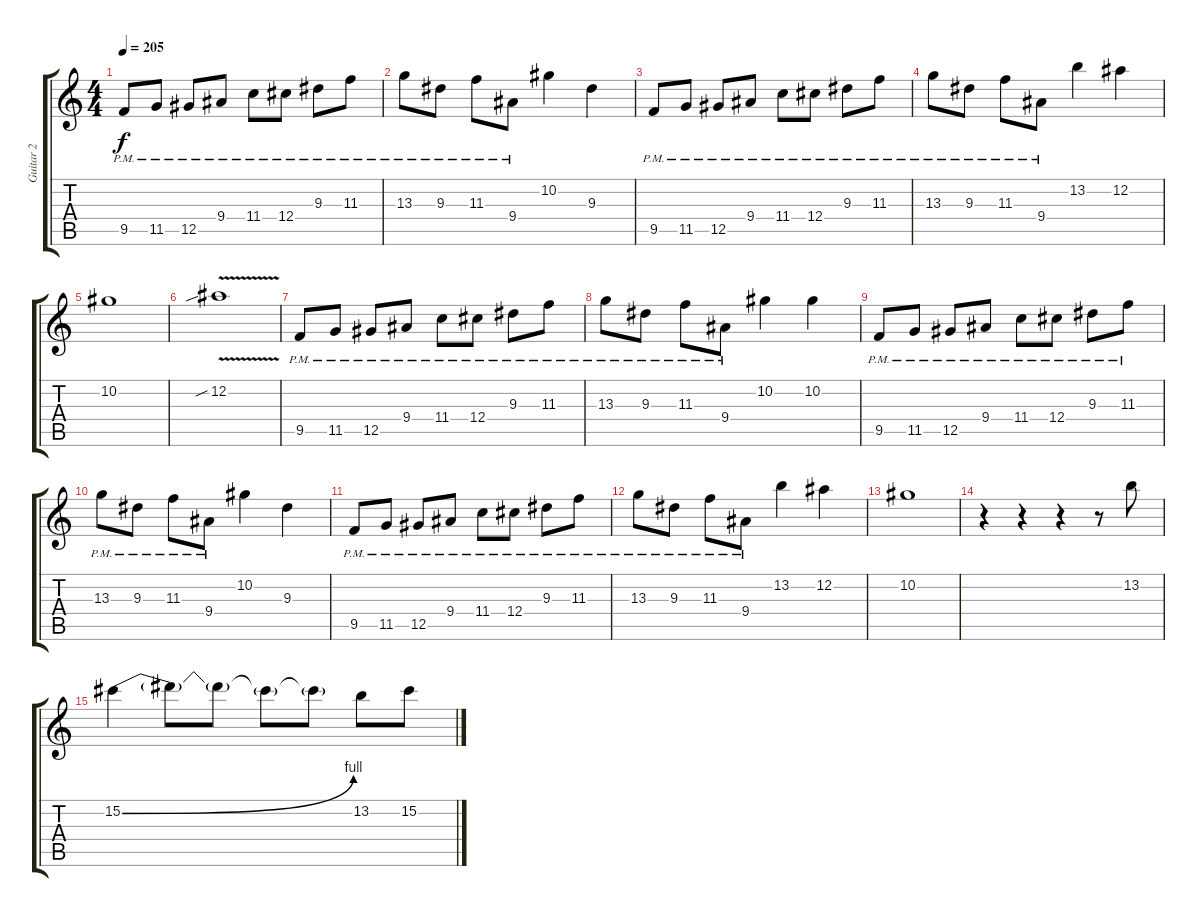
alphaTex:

\track ("Guitar 2" "Guitar 2") {instrument distortionguitar}
\staff {score tabs}
\tuning (Eb4 Bb3 Gb3 Db3 Ab2 Eb2) {hide}
\ts (4 4)
\tempo 205
\clef g2
\ks c
9.5{pm}.8{dy f} 11.5{pm}.8 12.5{pm}.8 9.4{pm}.8 11.4{pm}.8 12.4{pm}.8 9.3{pm}.8 11.3{pm}.8 |
13.3{pm}.8 9.3{pm}.8 11.3{pm}.8 9.4{pm}.8 10.2.4 9.3.4 |
9.5{pm}.8 11.5{pm}.8 12.5{pm}.8 9.4{pm}.8 11.4{pm}.8 12.4{pm}.8 9.3{pm}.8 11.3{pm}.8 |
13.3{pm}.8 9.3{pm}.8 11.3{pm}.8 9.4{pm}.8 13.2.4 12.2.4 |
10.2.1 |
12.2{v sib}.1 |
9.5{pm}.8 11.5{pm}.8 12.5{pm}.8 9.4{pm}.8 11.4{pm}.8 12.4{pm}.8 9.3{pm}.8 11.3{pm}.8 |
13.3{pm}.8 9.3{pm}.8 11.3{pm}.8 9.4{pm}.8 10.2.4 10.2.4 |
9.5{pm}.8 11.5{pm}.8 12.5{pm}.8 9.4{pm}.8 11.4{pm}.8 12.4{pm}.8 9.3{pm}.8 11.3{pm}.8 |
13.3{pm}.8 9.3{pm}.8 11.3{pm}.8 9.4{pm}.8 10.2.4 9.3.4 |
9.5{pm}.8 11.5{pm}.8 12.5{pm}.8 9.4{pm}.8 11.4{pm}.8 12.4{pm}.8 9.3{pm}.8 11.3{pm}.8 |
13.3{pm}.8 9.3{pm}.8 11.3{pm}.8 9.4{pm}.8 13.2.4 12.2.4 |
10.2.1 |
r.4 r.4 r.4 r.8 13.2.8 |
15.2{be (bend 0 0 60 4)}.4 15.2{t}.8 15.2{t}.8 15.2{t}.8 15.2{t}.8 13.2.8 15.2.8
